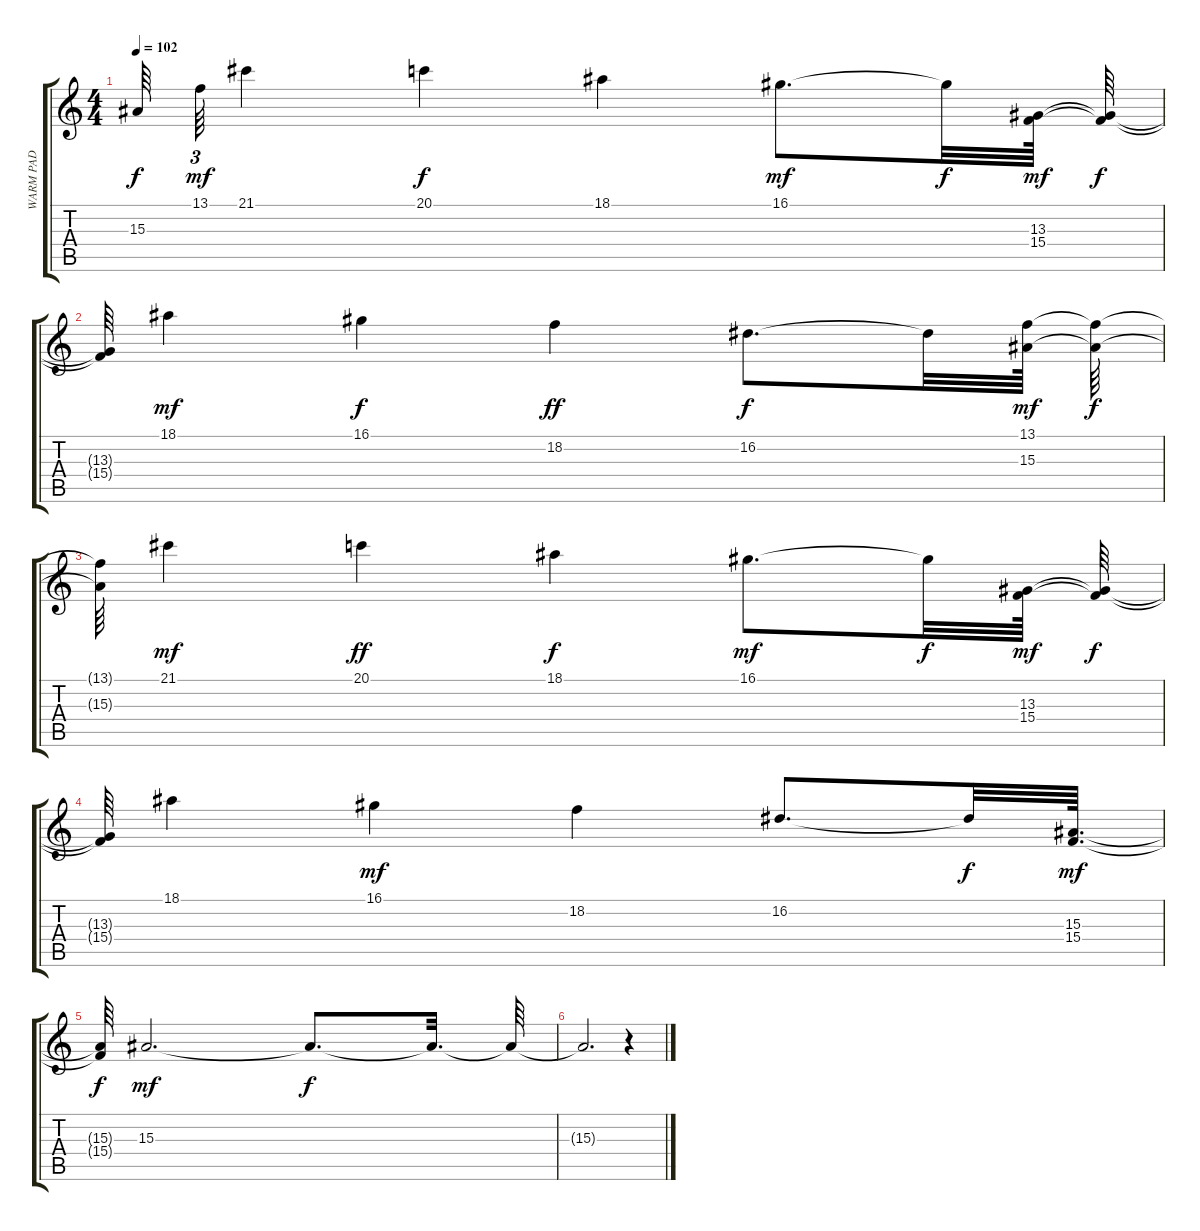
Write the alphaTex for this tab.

\track ("WARM PAD" "WARM PAD") {instrument pad2warm}
\staff {score tabs}
\tuning (E4 B3 G3 D3 A2 E2) {hide}
\ts (4 4)
\tempo 102
\clef g2
\ks c
15.3{t}.64{dy f} 13.1.64{tu (3 2) dy mf} 21.1.4 20.1.4{dy f} 18.1.4 16.1.8{d dy mf} 16.1{t}.32{dy f} (13.3 15.4).64{dy mf} (13.3{t} 15.4{t}).64{dy f} |
(13.3{t} 15.4{t}).64 18.1.4{dy mf} 16.1.4{dy f} 18.2.4{dy ff} 16.2.8{d dy f} 16.2{t}.32 (13.1 15.3).64{dy mf} (13.1{t} 15.3{t}).64{dy f} |
(13.1{t} 15.3{t}).64 21.1.4{dy mf} 20.1.4{dy ff} 18.1.4{dy f} 16.1.8{d dy mf} 16.1{t}.32{dy f} (13.3 15.4).64{dy mf} (13.3{t} 15.4{t}).64{dy f} |
(13.3{t} 15.4{t}).64 18.1.4 16.1.4{dy mf} 18.2.4 16.2.8{d} 16.2{t}.32{dy f} (15.3 15.4).64{d dy mf} |
(15.3{t} 15.4{t}).64{dy f} 15.3.2{d dy mf} 15.3{t}.8{d dy f} 15.3{t}.32{d} 15.3{t}.64 |
15.3{t}.2{d} r.4
